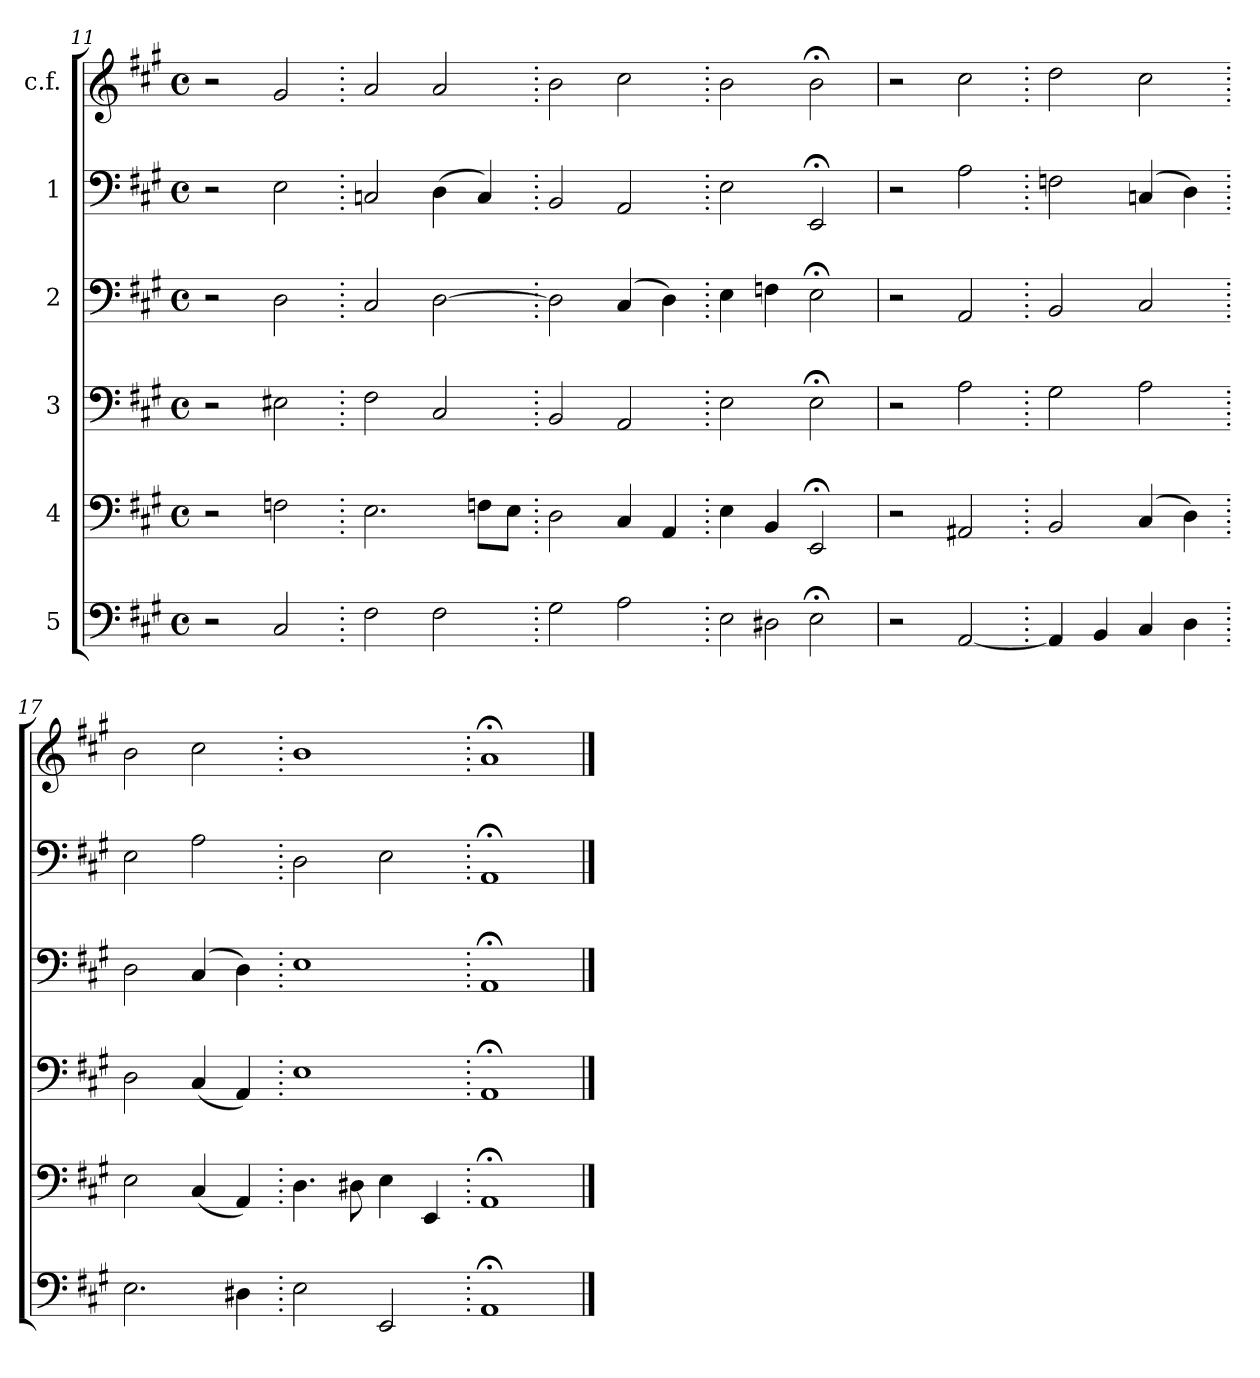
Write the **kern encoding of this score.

**kern	**kern	**kern	**kern	**kern	**kern
*part6	*part5	*part4	*part3	*part2	*part1
*staff6	*staff5	*staff4	*staff3	*staff2	*staff1
*I"5	*I"4	*I"3	*I"2	*I"1	*I"c.f.
*clefF4	*clefF4	*clefF4	*clefF4	*clefF4	*clefG2
*k[f#c#g#]	*k[f#c#g#]	*k[f#c#g#]	*k[f#c#g#]	*k[f#c#g#]	*k[f#c#g#]
*M4/4	*M4/4	*M4/4	*M4/4	*M4/4	*M4/4
*met(c)	*met(c)	*met(c)	*met(c)	*met(c)	*met(c)
=11	=11	=11	=11	=11	=11
2r	2r	2r	2r	2r	2r
2C#	2Fn	2E#X	2D	2E	2g#
=12.	=12.	=12.	=12.	=12.	=12.
2F#	2.E	2F#	2C#	2Cn	2a
2F#	.	2C#	[2D	(4D	2a
.	8FnL	.	.	4C)	.
.	8EJ	.	.	.	.
=13.	=13.	=13.	=13.	=13.	=13.
2G#	2D	2BB	2D]	2BB	2b
2A	4C#	2AA	(4C#	2AA	2cc#
.	4AA	.	4D)	.	.
=14.	=14.	=14.	=14.	=14.	=14.
!LO:N:vis=2	!	!	!	!	!
4E	4E	2E	4E	2E	2b
!LO:N:vis=2	!	!	!	!	!
4D#X	4BB	.	4Fn	.	.
2E;<	2EE;<	2E;<	2E;<	2EE;<	2b;<
=15	=15	=15	=15	=15	=15
2r	2r	2r	2r	2r	2r
[2AA	2AA#X	2A	2AA	2A	2cc#
=16.	=16.	=16.	=16.	=16.	=16.
4AA]	2BB	2G#	2BB	2Fn	2dd
4BB	.	.	.	.	.
4C#	(4C#	2A	2C#	(4Cn	2cc#
4D	4D)	.	.	4D)	.
=17.	=17.	=17.	=17.	=17.	=17.
2.E	2E	2D	2D	2E	2b
.	(4C#	(4C#	(4C#	2A	2cc#
4D#X	4AA)	4AA)	4D)	.	.
=18.	=18.	=18.	=18.	=18.	=18.
2E	4.D	1E	1E	2D	1b
.	8D#X	.	.	.	.
2EE	4E	.	.	2E	.
.	4EE	.	.	.	.
=19.	=19.	=19.	=19.	=19.	=19.
1AA;<	1AA;<	1AA;<	1AA;<	1AA;<	1a;<
==	==	==	==	==	==
*-	*-	*-	*-	*-	*-
